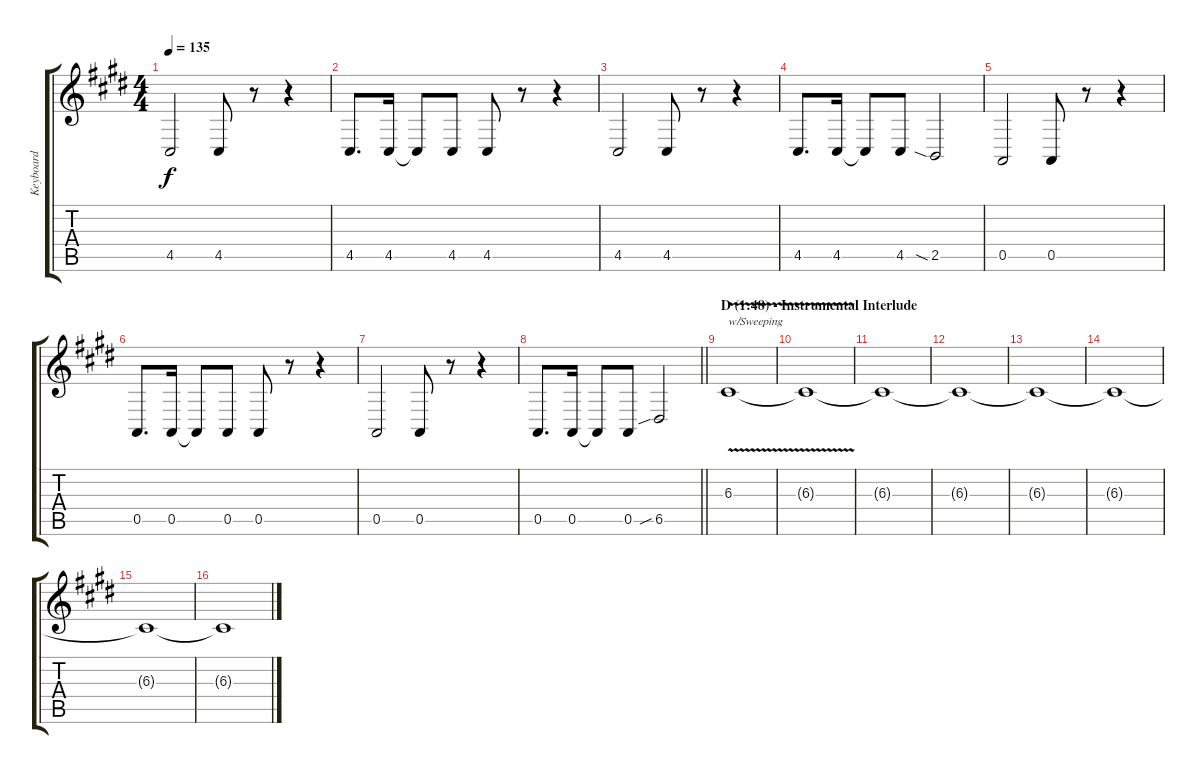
\track ("Keyboard" "Keyboard") {instrument lead2sawtooth}
\staff {score tabs}
\tuning (E4 B3 G3 D3 A2 E2) {hide}
\ts (4 4)
\tempo 135
\clef g2
\ks c#minor
4.5.2{dy f} 4.5.8 r.8 r.4 |
4.5.8{d} 4.5.16 4.5{t}.8 4.5.8 4.5.8 r.8 r.4 |
4.5.2 4.5.8 r.8 r.4 |
4.5.8{d} 4.5.16 4.5{t}.8 4.5.8 2.5{sia}.2 |
0.5.2 0.5.8 r.8 r.4 |
0.5.8{d} 0.5.16 0.5{t}.8 0.5.8 0.5.8 r.8 r.4 |
0.5.2 0.5.8 r.8 r.4 |
\barLineRight lightlight
0.5.8{d} 0.5.16 0.5{t}.8 0.5.8 6.5{sib}.2 |
\section ("" "D (1:48) - Instrumental Interlude")
6.3{v}.1{txt "w/Sweeping" instrument pad8sweep} |
6.3{t}.1 |
6.3{t}.1 |
6.3{t}.1 |
6.3{t}.1 |
6.3{t}.1 |
6.3{t}.1 |
6.3{t}.1
